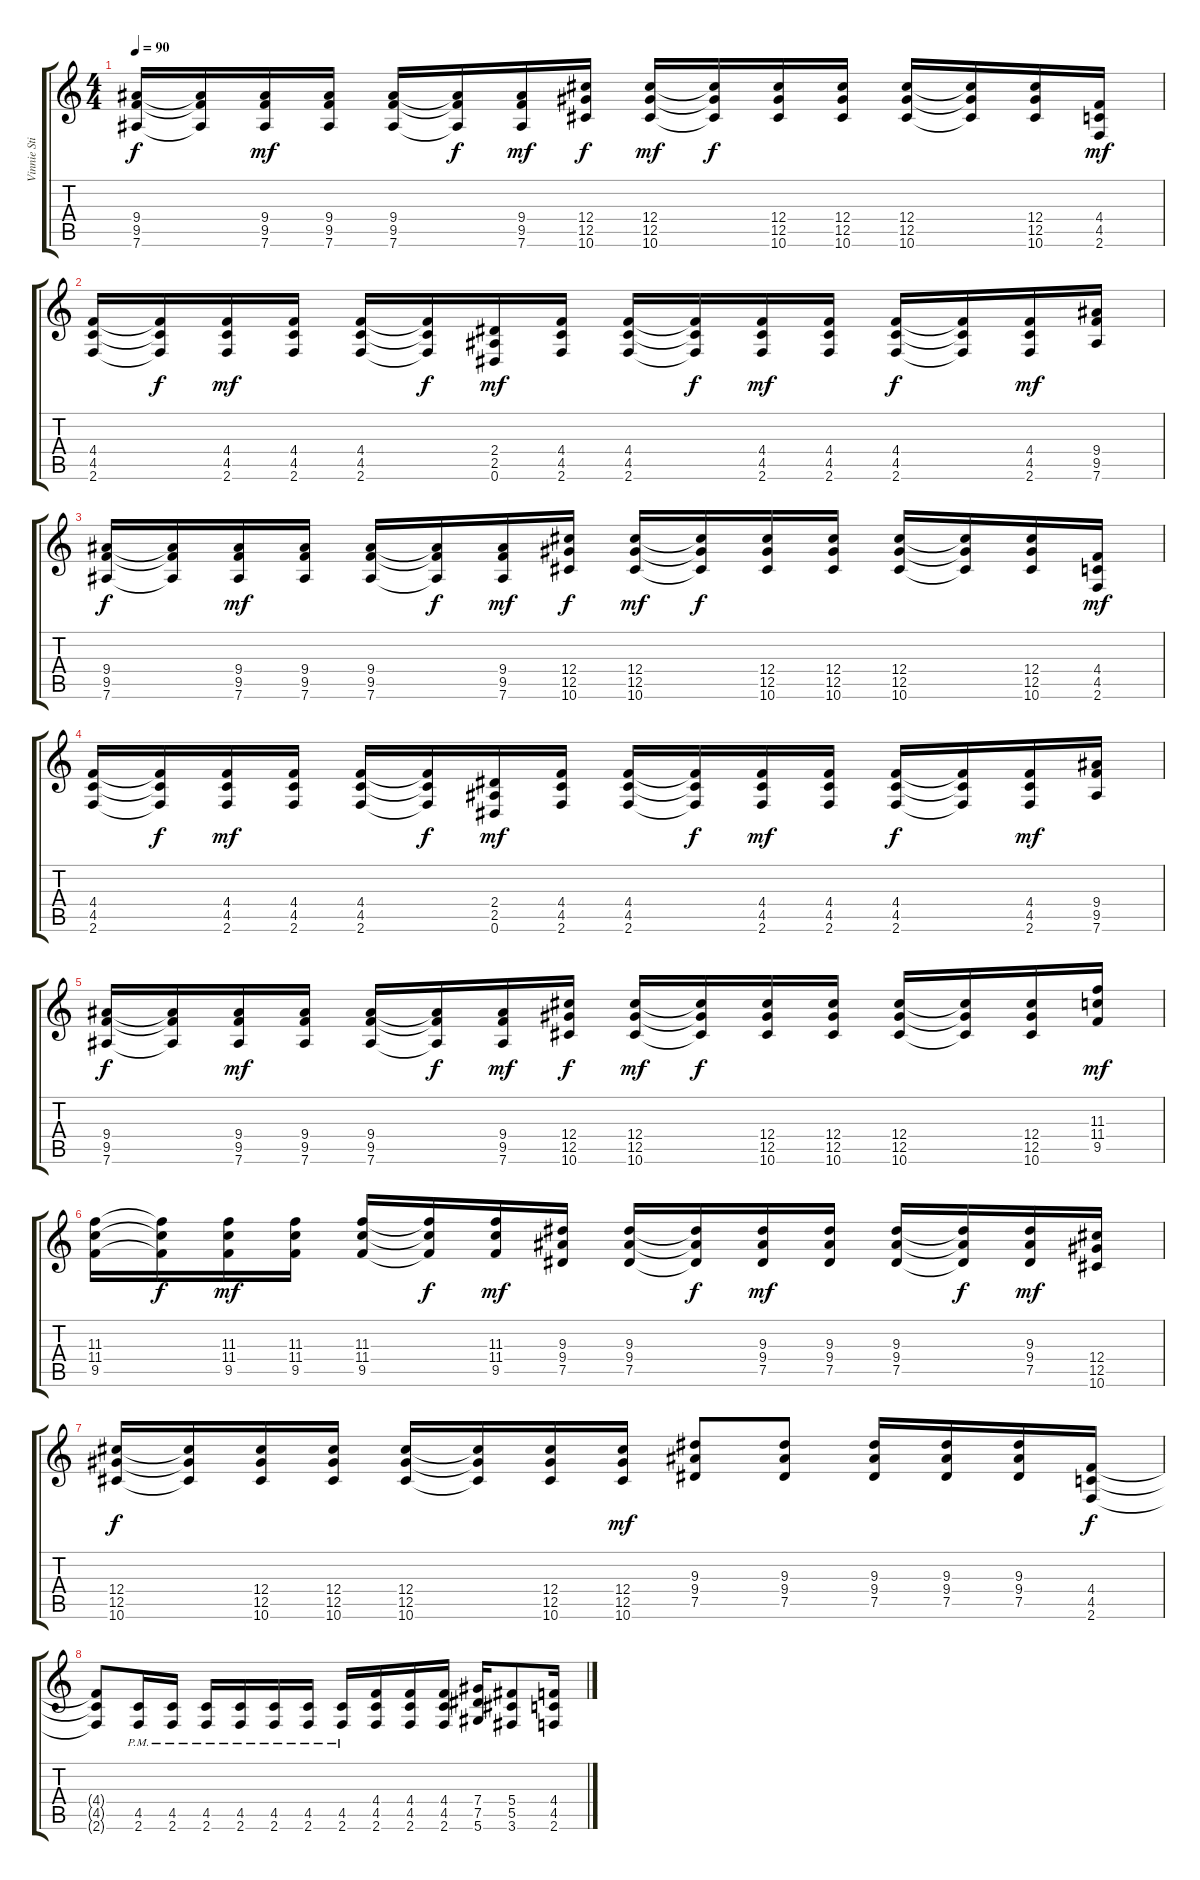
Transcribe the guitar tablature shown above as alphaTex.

\track ("Vinnie Stigma" "Vinnie Sti") {instrument distortionguitar}
\staff {score tabs}
\tuning (Eb4 Bb3 Gb3 Db3 Ab2 Eb2) {hide}
\ts (4 4)
\tempo 90
\clef g2
\ks c
(9.4 9.5 7.6).16{dy f} (9.4{t} 9.5{t} 7.6{t}).16 (9.4 9.5 7.6).16{dy mf} (9.4 9.5 7.6).16 (9.4 9.5 7.6).16 (9.4{t} 9.5{t} 7.6{t}).16{dy f} (9.4 9.5 7.6).16{dy mf} (12.4 12.5 10.6).16{dy f} (12.4 12.5 10.6).16{dy mf} (12.4{t} 12.5{t} 10.6{t}).16{dy f} (12.4 12.5 10.6).16 (12.4 12.5 10.6).16 (12.4 12.5 10.6).16 (12.4{t} 12.5{t} 10.6{t}).16 (12.4 12.5 10.6).16 (4.4 4.5 2.6).16{dy mf} |
(4.4 4.5 2.6).16 (4.4{t} 4.5{t} 2.6{t}).16{dy f} (4.4 4.5 2.6).16{dy mf} (4.4 4.5 2.6).16 (4.4 4.5 2.6).16 (4.4{t} 4.5{t} 2.6{t}).16{dy f} (2.4 2.5 0.6).16{dy mf} (4.4 4.5 2.6).16 (4.4 4.5 2.6).16 (4.4{t} 4.5{t} 2.6{t}).16{dy f} (4.4 4.5 2.6).16{dy mf} (4.4 4.5 2.6).16 (4.4 4.5 2.6).16{dy f} (4.4{t} 4.5{t} 2.6{t}).16 (4.4 4.5 2.6).16{dy mf} (9.4 9.5 7.6).16 |
(9.4 9.5 7.6).16{dy f} (9.4{t} 9.5{t} 7.6{t}).16 (9.4 9.5 7.6).16{dy mf} (9.4 9.5 7.6).16 (9.4 9.5 7.6).16 (9.4{t} 9.5{t} 7.6{t}).16{dy f} (9.4 9.5 7.6).16{dy mf} (12.4 12.5 10.6).16{dy f} (12.4 12.5 10.6).16{dy mf} (12.4{t} 12.5{t} 10.6{t}).16{dy f} (12.4 12.5 10.6).16 (12.4 12.5 10.6).16 (12.4 12.5 10.6).16 (12.4{t} 12.5{t} 10.6{t}).16 (12.4 12.5 10.6).16 (4.4 4.5 2.6).16{dy mf} |
(4.4 4.5 2.6).16 (4.4{t} 4.5{t} 2.6{t}).16{dy f} (4.4 4.5 2.6).16{dy mf} (4.4 4.5 2.6).16 (4.4 4.5 2.6).16 (4.4{t} 4.5{t} 2.6{t}).16{dy f} (2.4 2.5 0.6).16{dy mf} (4.4 4.5 2.6).16 (4.4 4.5 2.6).16 (4.4{t} 4.5{t} 2.6{t}).16{dy f} (4.4 4.5 2.6).16{dy mf} (4.4 4.5 2.6).16 (4.4 4.5 2.6).16{dy f} (4.4{t} 4.5{t} 2.6{t}).16 (4.4 4.5 2.6).16{dy mf} (9.4 9.5 7.6).16 |
(9.4 9.5 7.6).16{dy f} (9.4{t} 9.5{t} 7.6{t}).16 (9.4 9.5 7.6).16{dy mf} (9.4 9.5 7.6).16 (9.4 9.5 7.6).16 (9.4{t} 9.5{t} 7.6{t}).16{dy f} (9.4 9.5 7.6).16{dy mf} (12.4 12.5 10.6).16{dy f} (12.4 12.5 10.6).16{dy mf} (12.4{t} 12.5{t} 10.6{t}).16{dy f} (12.4 12.5 10.6).16 (12.4 12.5 10.6).16 (12.4 12.5 10.6).16 (12.4{t} 12.5{t} 10.6{t}).16 (12.4 12.5 10.6).16 (11.3 11.4 9.5).16{dy mf} |
(11.3 11.4 9.5).16 (11.3{t} 11.4{t} 9.5{t}).16{dy f} (11.3 11.4 9.5).16{dy mf} (11.3 11.4 9.5).16 (11.3 11.4 9.5).16 (11.3{t} 11.4{t} 9.5{t}).16{dy f} (11.3 11.4 9.5).16{dy mf} (9.3 9.4 7.5).16 (9.3 9.4 7.5).16 (9.3{t} 9.4{t} 7.5{t}).16{dy f} (9.3 9.4 7.5).16{dy mf} (9.3 9.4 7.5).16 (9.3 9.4 7.5).16 (9.3{t} 9.4{t} 7.5{t}).16{dy f} (9.3 9.4 7.5).16{dy mf} (12.4 12.5 10.6).16 |
(12.4 12.5 10.6).16{dy f} (12.4{t} 12.5{t} 10.6{t}).16 (12.4 12.5 10.6).16 (12.4 12.5 10.6).16 (12.4 12.5 10.6).16 (12.4{t} 12.5{t} 10.6{t}).16 (12.4 12.5 10.6).16 (12.4 12.5 10.6).16{dy mf} (9.3 9.4 7.5).8 (9.3 9.4 7.5).8 (9.3 9.4 7.5).16 (9.3 9.4 7.5).16 (9.3 9.4 7.5).16 (4.4 4.5 2.6).16{dy f} |
(4.4{t} 4.5{t} 2.6{t}).8 (4.5{pm} 2.6{pm}).16 (4.5{pm} 2.6{pm}).16 (4.5{pm} 2.6{pm}).16 (4.5{pm} 2.6{pm}).16 (4.5{pm} 2.6{pm}).16 (4.5{pm} 2.6{pm}).16 (4.5{pm} 2.6{pm}).16 (4.4 4.5 2.6).16 (4.4 4.5 2.6).16 (4.4 4.5 2.6).16 (7.4 7.5 5.6).16 (5.4 5.5 3.6).8 (4.4 4.5 2.6).16
